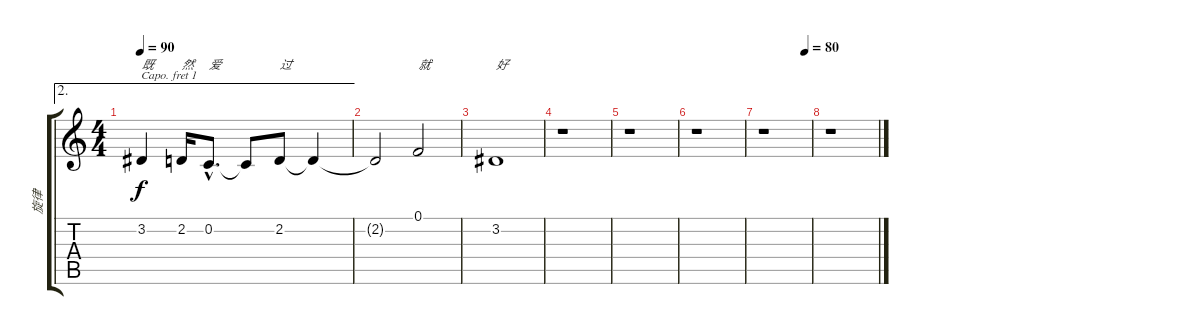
\track ("旋律" "旋律") {instrument sopranosax}
\staff {score tabs}
\capo 1
\tuning (E4 B3 G3 D3 A2 E2) {hide}
\ae 2
\ts (4 4)
\tempo 90
\clef g2
\ks c
3.2.4{txt "既" dy f} 2.2.16{txt "然"} 0.2{hac}.8{d txt "爱"} 0.2{t}.8 2.2.8{txt "过"} 2.2{t}.4 |
2.2{t}.2 0.1.2{txt "就"} |
3.2.1{txt "好"} |
r.1 |
r.1 |
r.1 |
\tempo (80 0.875)
r.1 |
r.1
